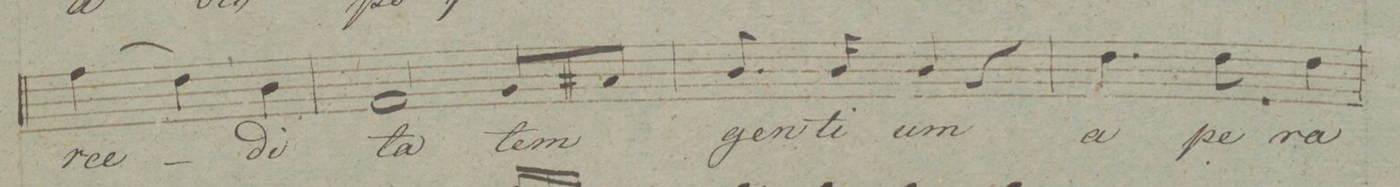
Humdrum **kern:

**kern	**text	**dynam
*I"Baſso.	*	*
*clefF4	*	*
*k[f#]	*	*
*M3/4	*	*
(4A\	-rce-	.
4F#\)	.	.
4D\	-di-	.
=50	=50	=50
2AA/	-ta-	.
8BB/L	-tem	.
8C#X/J	.	.
=51	=51	=51
8.D/	gen-	.
16D/	-ti-	.
4D/	-um	.
4r	.	.
=52	=52	=52
4.F#\	a-	.
8F#\	-pe-	.
4F#\	-ra	.
=53	=53	=53
*-	*-	*-
